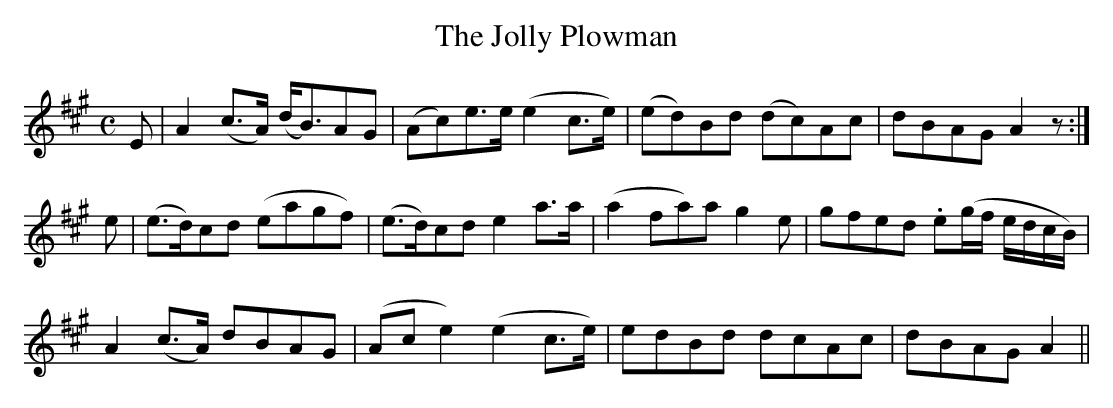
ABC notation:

X:1
T: The Jolly Plowman
M: C
L: 1/8
K: A
E|A2(c>A) (d<B)AG|(Ac)e>e (e2c>e)|(ed)Bd (dc)Ac|dBAG A2z :|
e|(e>d)cd (eagf)|(e>d)cd e2a>a|(a2fa)ag2e|gfed .e(g/2f/2 e/2d/2c/2B/2)|
A2(c>A) dBAG|(Ace2) (e2c>e)|edBd dcAc|dBAG A2||
